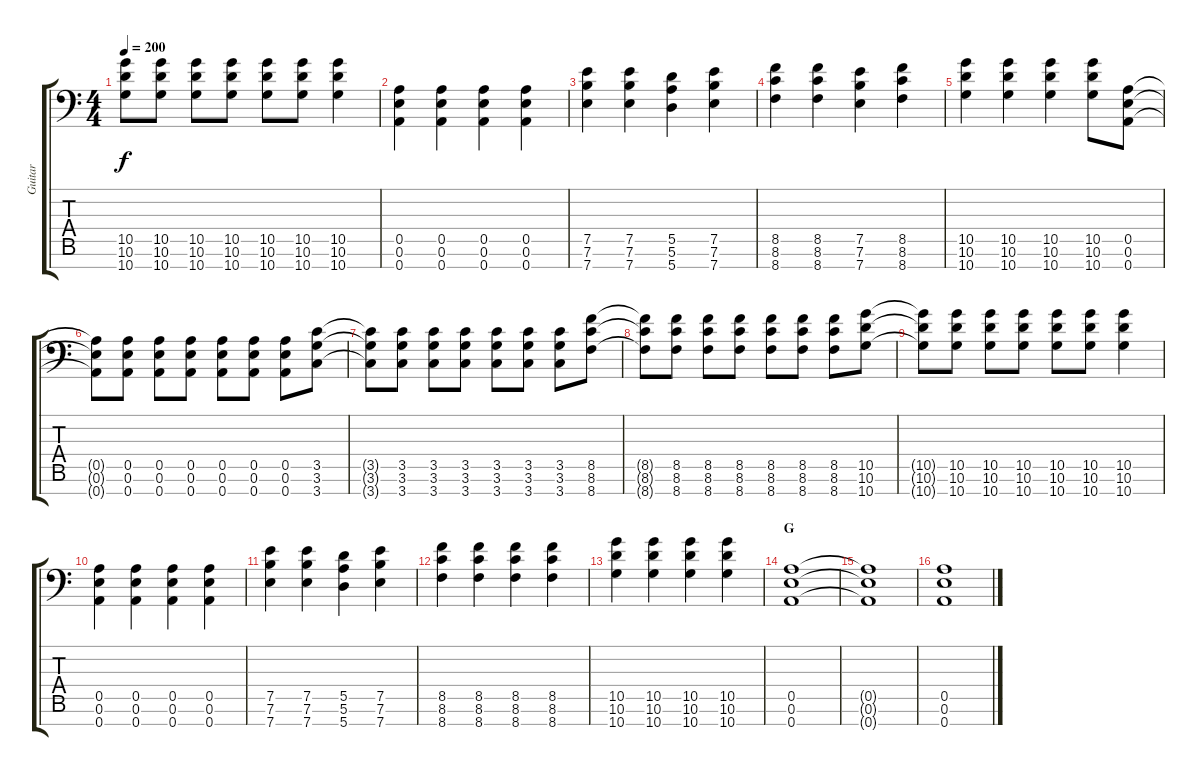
\track ("Guitar" "Guitar") {instrument distortionguitar}
\staff {score tabs}
\tuning (E4 B3 G3 D3 A2 E2 A1) {hide}
\ts (4 4)
\tempo 200
\clef f4
\ks c
(10.5{t} 10.6{t} 10.7{t}).8{dy f} (10.5 10.6 10.7).8 (10.5 10.6 10.7).8 (10.5 10.6 10.7).8 (10.5 10.6 10.7).8 (10.5 10.6 10.7).8 (10.5 10.6 10.7).4 |
(0.5 0.6 0.7).4 (0.5 0.6 0.7).4 (0.5 0.6 0.7).4 (0.5 0.6 0.7).4 |
(7.5 7.6 7.7).4 (7.5 7.6 7.7).4 (5.5 5.6 5.7).4 (7.5 7.6 7.7).4 |
(8.5 8.6 8.7).4 (8.5 8.6 8.7).4 (7.5 7.6 7.7).4 (8.5 8.6 8.7).4 |
(10.5 10.6 10.7).4 (10.5 10.6 10.7).4 (10.5 10.6 10.7).4 (10.5 10.6 10.7).8 (0.5 0.6 0.7).8 |
(0.5{t} 0.6{t} 0.7{t}).8 (0.5 0.6 0.7).8 (0.5 0.6 0.7).8 (0.5 0.6 0.7).8 (0.5 0.6 0.7).8 (0.5 0.6 0.7).8 (0.5 0.6 0.7).8 (3.5 3.6 3.7).8 |
(3.5{t} 3.6{t} 3.7{t}).8 (3.5 3.6 3.7).8 (3.5 3.6 3.7).8 (3.5 3.6 3.7).8 (3.5 3.6 3.7).8 (3.5 3.6 3.7).8 (3.5 3.6 3.7).8 (8.5 8.6 8.7).8 |
(8.5{t} 8.6{t} 8.7{t}).8 (8.5 8.6 8.7).8 (8.5 8.6 8.7).8 (8.5 8.6 8.7).8 (8.5 8.6 8.7).8 (8.5 8.6 8.7).8 (8.5 8.6 8.7).8 (10.5 10.6 10.7).8 |
(10.5{t} 10.6{t} 10.7{t}).8 (10.5 10.6 10.7).8 (10.5 10.6 10.7).8 (10.5 10.6 10.7).8 (10.5 10.6 10.7).8 (10.5 10.6 10.7).8 (10.5 10.6 10.7).4 |
(0.5 0.6 0.7).4 (0.5 0.6 0.7).4 (0.5 0.6 0.7).4 (0.5 0.6 0.7).4 |
(7.5 7.6 7.7).4 (7.5 7.6 7.7).4 (5.5 5.6 5.7).4 (7.5 7.6 7.7).4 |
(8.5 8.6 8.7).4 (8.5 8.6 8.7).4 (8.5 8.6 8.7).4 (8.5 8.6 8.7).4 |
(10.5 10.6 10.7).4 (10.5 10.6 10.7).4 (10.5 10.6 10.7).4 (10.5 10.6 10.7).4 |
\section ("" "G")
(0.5 0.6 0.7).1 |
(0.5{t} 0.6{t} 0.7{t}).1 |
(0.5 0.6 0.7).1
